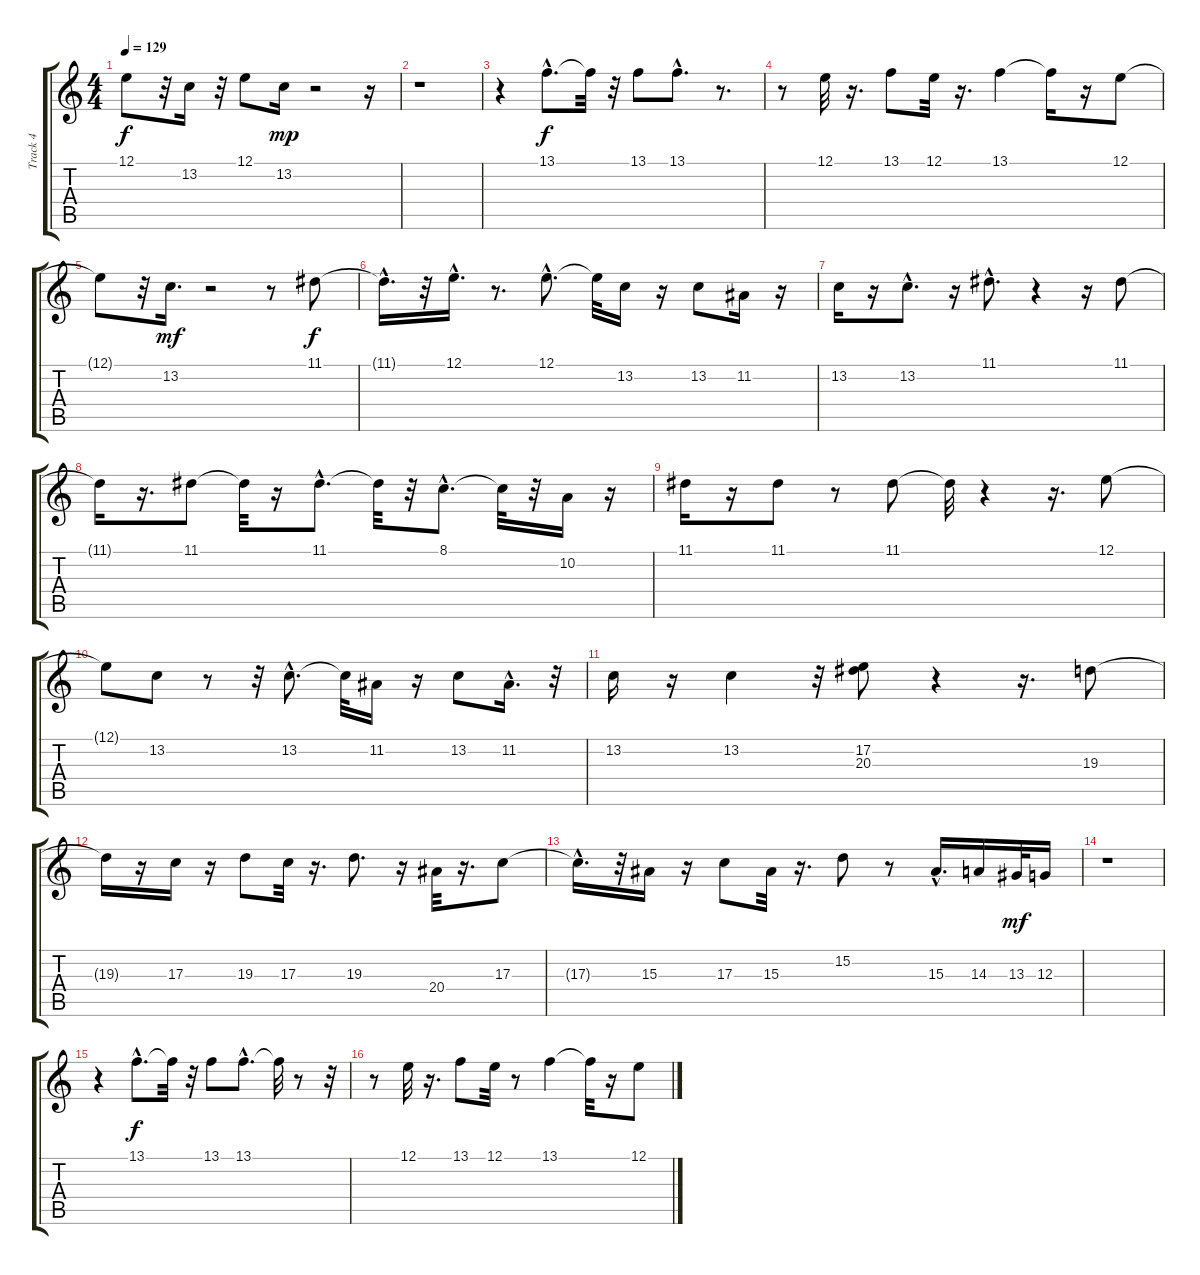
\track ("Track 4" "Track 4") {instrument brasssection}
\staff {score tabs}
\tuning (E4 B3 G3 D3 A2 E2) {hide}
\ts (4 4)
\tempo 129
\clef g2
\ks c
12.1{t}.8{dy f} r.32 13.2.16 r.32 12.1.8 13.2.16{dy mp} r.2 r.16 |
r.1 |
r.4 13.1{hac}.8{d dy f} 13.1{t}.32 r.32 13.1.8 13.1{hac}.8{d} r.8{d} |
r.8 12.1.32 r.16{d} 13.1.8 12.1.32 r.16{d} 13.1.4 13.1{t}.16 r.16 12.1.8 |
12.1{t}.8 r.32 13.2.16{d dy mf} r.2 r.8 11.1.8{dy f} |
11.1{hac t}.16{d} r.32 12.1{hac}.16{d} r.8{d} 12.1{hac}.8{d} 12.1{t}.32 13.2.16 r.16 13.2.8 11.2.16 r.16 |
13.2.16 r.16 13.2{hac}.8{d} r.16 11.1{hac}.8{d} r.4 r.16 11.1.8 |
11.1{t}.16 r.16{d} 11.1.8 11.1{t}.32 r.16 11.1{hac}.8{d} 11.1{t}.32 r.32 8.1{hac}.8{d} 8.1{t}.32 r.32 10.2.16 r.16 |
11.1.16 r.16 11.1.8 r.8 11.1.8 11.1{t}.32 r.4 r.16{d} 12.1.8 |
12.1{t}.8 13.2.8 r.8 r.32 13.2{hac}.8{d} 13.2{t}.32 11.2.16 r.16 13.2.8 11.2{hac}.16{d} r.32 |
13.2.16 r.16 13.2.4 r.32 (17.2 20.3).8 r.4 r.16{d} 19.3.8 |
19.3{t}.16 r.16 17.3.16 r.16 19.3.8 17.3.32 r.16{d} 19.3.8{d} r.16 20.4.32 r.16{d} 17.3.8 |
17.3{hac t}.16{d} r.32 15.3.16 r.16 17.3.8 15.3.32 r.16{d} 15.2.8 r.8 15.3{hac}.16{d} 14.3.16 13.3.32{dy mf} 12.3.16 |
r.1 |
r.4 13.1{hac}.8{d dy f} 13.1{t}.32 r.32 13.1.8 13.1{hac}.8{d} 13.1{t}.32 r.8 r.32 |
r.8 12.1.32 r.16{d} 13.1.8 12.1.32 r.8 13.1.4 13.1{t}.32 r.16 12.1.8
